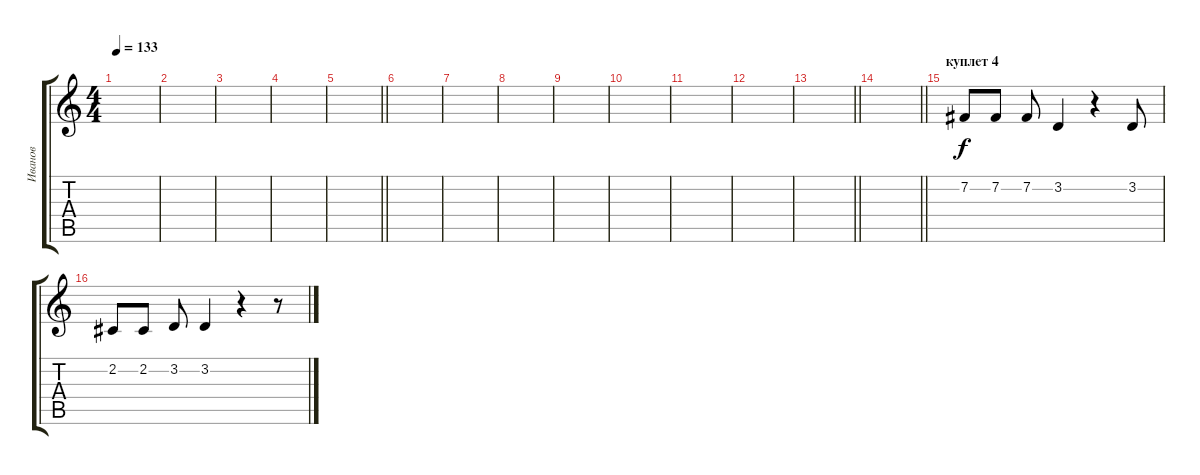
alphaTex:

\track ("Иванов" "Иванов") {instrument tenorsax}
\staff {score tabs}
\tuning (E4 B3 G3 D3 A2 E2) {hide}
\ts (4 4)
\tempo 133
\clef g2
\ks c
|
|
|
|
\barLineRight lightlight
|
|
|
|
|
|
|
|
\barLineRight lightlight
|
\barLineRight lightlight
|
\section ("" "куплет 4")
7.2.8 7.2.8 7.2.8 3.2.4 r.4 3.2.8 |
2.2.8 2.2.8 3.2.8 3.2.4 r.4 r.8
